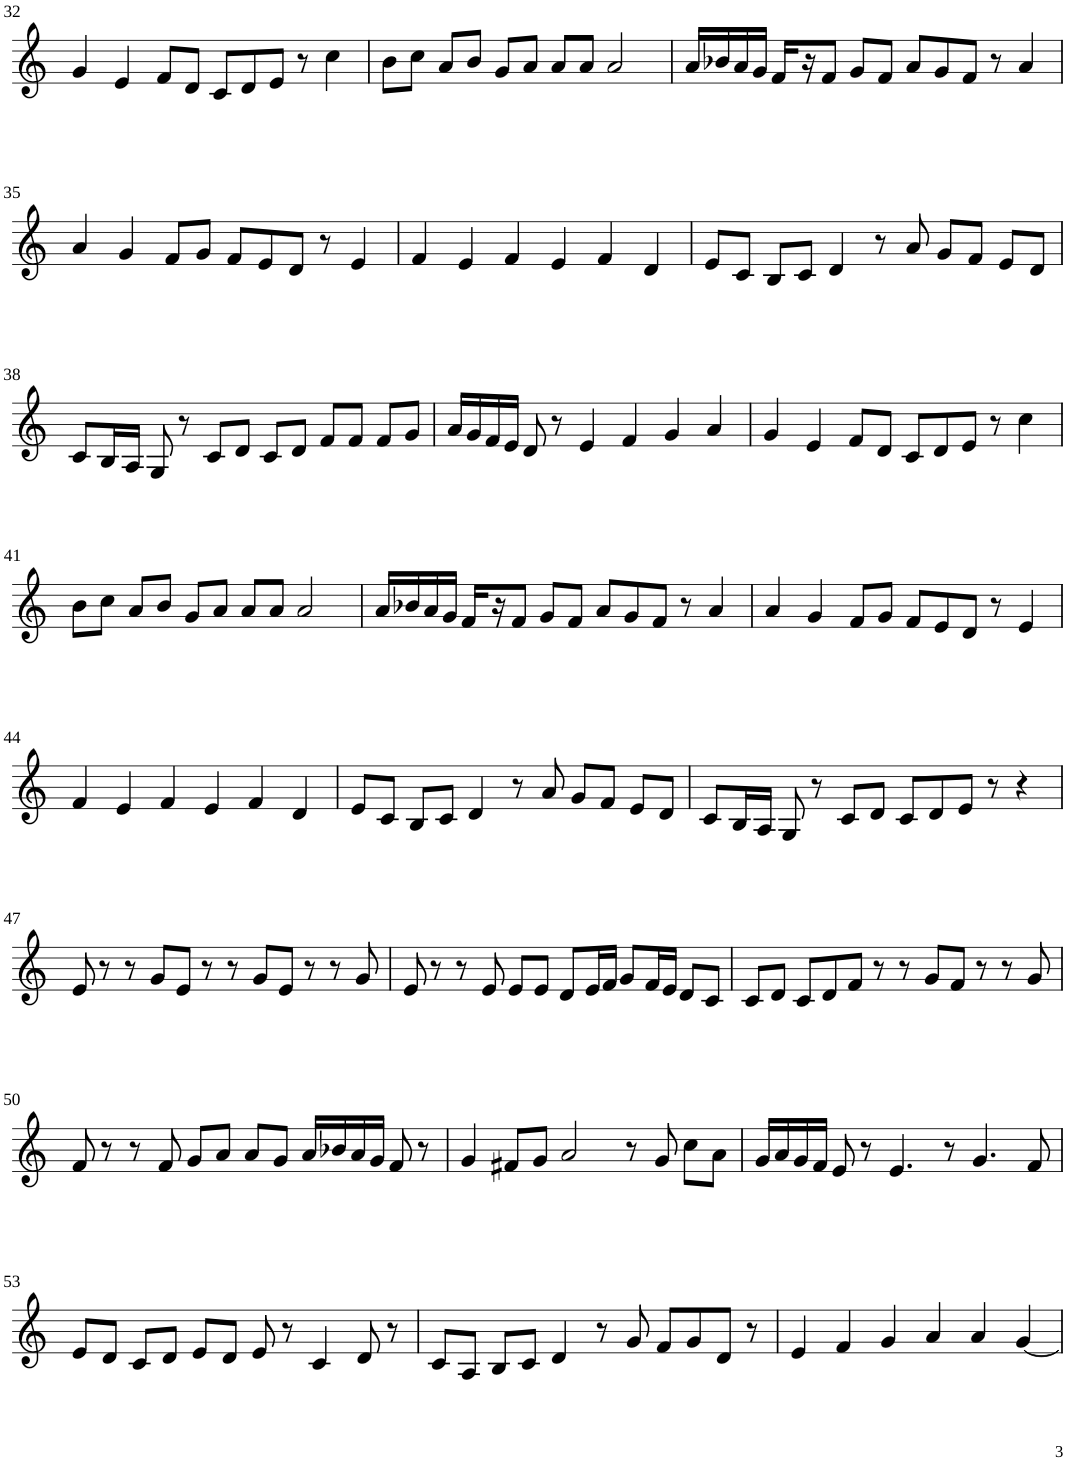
**kern
*part1
*staff1
*I"Violin
!!LO:PB:g=z
*clefG2
*k[]
*M6/4
=32
4g/
4e/
8f/L
8d/J
8c/L
8d/
8e/J
8r
4cc\
=33
8b\L
8cc\J
8a/L
8b/J
8g/L
8a/J
8a/L
8a/J
2a/
=34
16a/LL
16b-X/
16a/
16g/JJ
16f/LL
16r
8f/J
8g/L
8f/J
8a/L
8g/
8f/J
8r
4a/
!!LO:LB:g=z
=35
4a/
4g/
8f/L
8g/J
8f/L
8e/
8d/J
8r
4e/
=36
4f/
4e/
4f/
4e/
4f/
4d/
=37
8e/L
8c/J
8B/L
8c/J
4d/
8r
8a/
8g/L
8f/J
8e/L
8d/J
!!LO:LB:g=z
=38
8c/L
16B/L
16A/JJ
8G/
8r
8c/L
8d/J
8c/L
8d/J
8f/L
8f/J
8f/L
8g/J
=39
16a/LL
16g/
16f/
16e/JJ
8d/
8r
4e/
4f/
4g/
4a/
=40
4g/
4e/
8f/L
8d/J
8c/L
8d/
8e/J
8r
4cc\
!!LO:LB:g=z
=41
8b\L
8cc\J
8a/L
8b/J
8g/L
8a/J
8a/L
8a/J
2a/
=42
16a/LL
16b-X/
16a/
16g/JJ
16f/LL
16r
8f/J
8g/L
8f/J
8a/L
8g/
8f/J
8r
4a/
=43
4a/
4g/
8f/L
8g/J
8f/L
8e/
8d/J
8r
4e/
!!LO:LB:g=z
=44
4f/
4e/
4f/
4e/
4f/
4d/
=45
8e/L
8c/J
8B/L
8c/J
4d/
8r
8a/
8g/L
8f/J
8e/L
8d/J
=46
8c/L
16B/L
16A/JJ
8G/
8r
8c/L
8d/J
8c/L
8d/
8e/J
8r
4r
!!LO:LB:g=z
=47
8e/
8r
8r
8g/L
8e/J
8r
8r
8g/L
8e/J
8r
8r
8g/
=48
8e/
8r
8r
8e/
8e/L
8e/J
8d/L
16e/L
16f/JJ
8g/L
16f/L
16e/JJ
8d/L
8c/J
=49
8c/L
8d/J
8c/L
8d/
8f/J
8r
8r
8g/L
8f/J
8r
8r
8g/
!!LO:LB:g=z
=50
8f/
8r
8r
8f/
8g/L
8a/J
8a/L
8g/J
16a/LL
16b-X/
16a/
16g/JJ
8f/
8r
=51
4g/
8f#X/L
8g/J
2a/
8r
8g/
8cc\L
8a\J
=52
16g/LL
16a/
16g/
16f/JJ
8e/
8r
4.e/
8r
4.g/
8f/
!!LO:LB:g=z
=53
8e/L
8d/J
8c/L
8d/J
8e/L
8d/J
8e/
8r
4c/
8d/
8r
=54
8c/L
8A/J
8B/L
8c/J
4d/
8r
8g/
8f/L
8g/
8d/J
8r
=55
4e/
4f/
4g/
4a/
4a/
[4g/
=
*-
